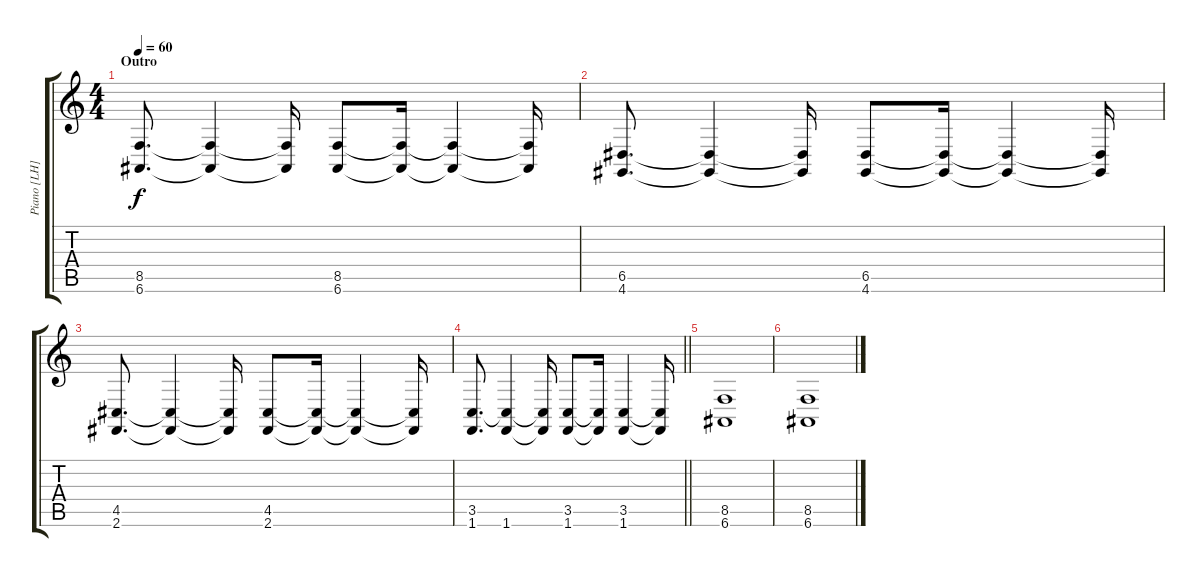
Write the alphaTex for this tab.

\track ("Piano [LH]" "Piano [LH]") {instrument brightacousticpiano}
\staff {score tabs}
\tuning (E4 B3 G3 D3 A2 E2) {hide}
\ts (4 4)
\section ("" "Outro")
\tempo 60
\clef g2
\ks c
(8.5 6.6).8{d dy f} (8.5{t} 6.6{t}).4 (8.5{t} 6.6{t}).16 (8.5 6.6).8 (8.5{t} 6.6{t}).16 (8.5{t} 6.6{t}).4 (8.5{t} 6.6{t}).16 |
(6.5 4.6).8{d} (6.5{t} 4.6{t}).4 (6.5{t} 4.6{t}).16 (6.5 4.6).8 (6.5{t} 4.6{t}).16 (6.5{t} 4.6{t}).4 (6.5{t} 4.6{t}).16 |
(4.5 2.6).8{d} (4.5{t} 2.6{t}).4 (4.5{t} 2.6{t}).16 (4.5 2.6).8 (4.5{t} 2.6{t}).16 (4.5{t} 2.6{t}).4 (4.5{t} 2.6{t}).16 |
\barLineRight lightlight
(3.5 1.6).8{d} (3.5{t} 1.6).4 (3.5{t} 1.6{t}).16 (3.5 1.6).8 (3.5{t} 1.6{t}).16 (3.5 1.6).4 (3.5{t} 1.6{t}).16 |
(8.5 6.6).1 |
(8.5 6.6).1
